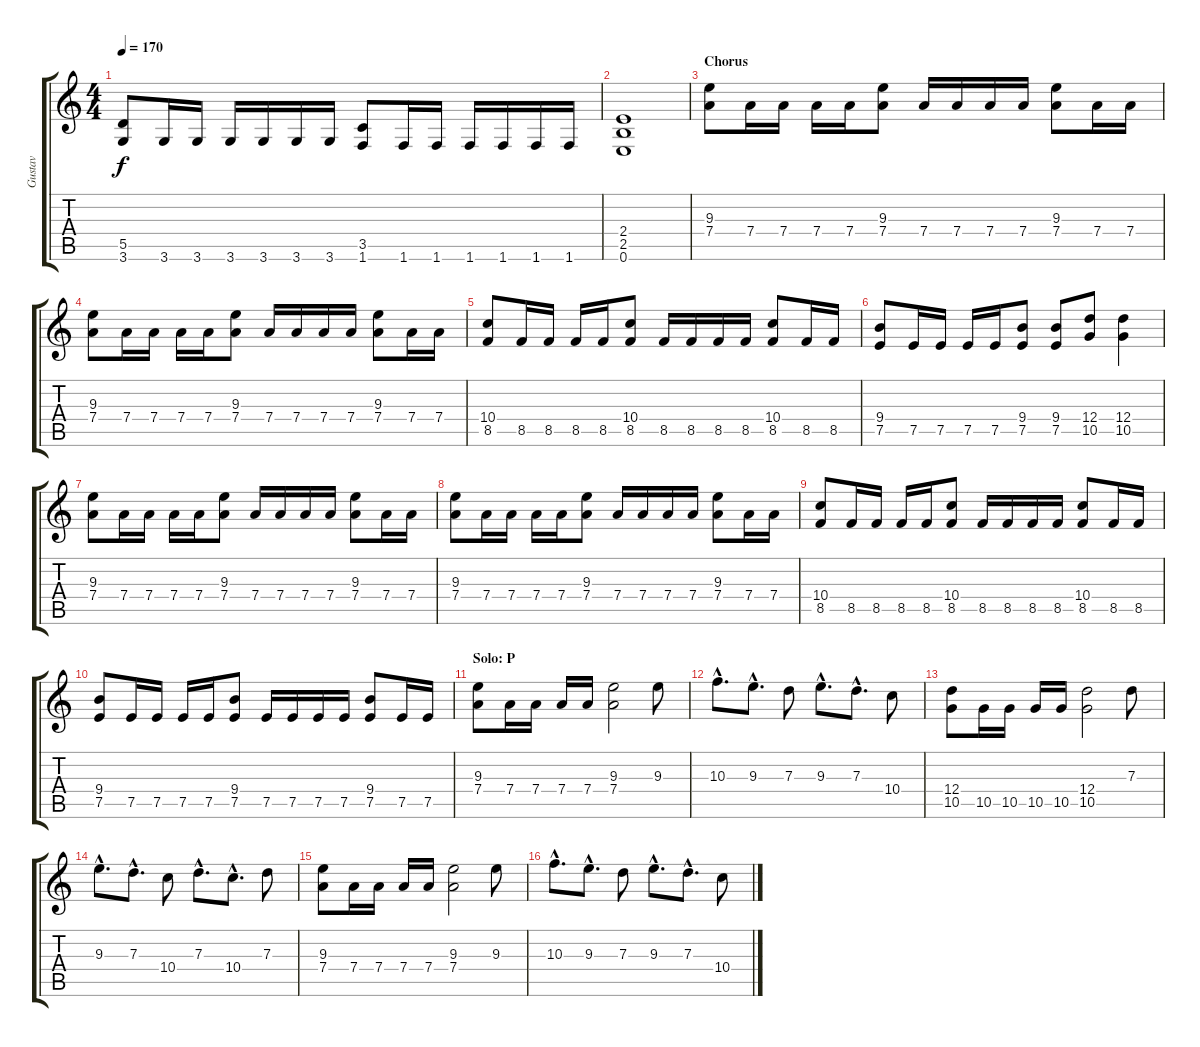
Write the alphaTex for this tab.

\track ("Gustav" "Gustav") {instrument overdrivenguitar}
\staff {score tabs}
\tuning (E4 B3 G3 D3 A2 E2) {hide}
\ts (4 4)
\tempo 170
\clef g2
\ks c
(5.5 3.6).8{dy f} 3.6.16 3.6.16 3.6.16 3.6.16 3.6.16 3.6.16 (3.5 1.6).8 1.6.16 1.6.16 1.6.16 1.6.16 1.6.16 1.6.16 |
(2.4 2.5 0.6).1 |
\section ("" "Chorus")
(9.3 7.4).8 7.4.16 7.4.16 7.4.16 7.4.16 (9.3 7.4).8 7.4.16 7.4.16 7.4.16 7.4.16 (9.3 7.4).8 7.4.16 7.4.16 |
(9.3 7.4).8 7.4.16 7.4.16 7.4.16 7.4.16 (9.3 7.4).8 7.4.16 7.4.16 7.4.16 7.4.16 (9.3 7.4).8 7.4.16 7.4.16 |
(10.4 8.5).8 8.5.16 8.5.16 8.5.16 8.5.16 (10.4 8.5).8 8.5.16 8.5.16 8.5.16 8.5.16 (10.4 8.5).8 8.5.16 8.5.16 |
(9.4 7.5).8 7.5.16 7.5.16 7.5.16 7.5.16 (9.4 7.5).8 (9.4 7.5).8 (12.4 10.5).8 (12.4 10.5).4 |
(9.3 7.4).8 7.4.16 7.4.16 7.4.16 7.4.16 (9.3 7.4).8 7.4.16 7.4.16 7.4.16 7.4.16 (9.3 7.4).8 7.4.16 7.4.16 |
(9.3 7.4).8 7.4.16 7.4.16 7.4.16 7.4.16 (9.3 7.4).8 7.4.16 7.4.16 7.4.16 7.4.16 (9.3 7.4).8 7.4.16 7.4.16 |
(10.4 8.5).8 8.5.16 8.5.16 8.5.16 8.5.16 (10.4 8.5).8 8.5.16 8.5.16 8.5.16 8.5.16 (10.4 8.5).8 8.5.16 8.5.16 |
(9.4 7.5).8 7.5.16 7.5.16 7.5.16 7.5.16 (9.4 7.5).8 7.5.16 7.5.16 7.5.16 7.5.16 (9.4 7.5).8 7.5.16 7.5.16 |
\section ("" "Solo: P")
(9.3 7.4).8 7.4.16 7.4.16 7.4.16 7.4.16 (9.3 7.4).2 9.3.8 |
10.3{hac}.8{d} 9.3{hac}.8{d} 7.3.8 9.3{hac}.8{d} 7.3{hac}.8{d} 10.4.8 |
(12.4 10.5).8 10.5.16 10.5.16 10.5.16 10.5.16 (12.4 10.5).2 7.3.8 |
9.3{hac}.8{d} 7.3{hac}.8{d} 10.4.8 7.3{hac}.8{d} 10.4{hac}.8{d} 7.3.8 |
(9.3 7.4).8 7.4.16 7.4.16 7.4.16 7.4.16 (9.3 7.4).2 9.3.8 |
10.3{hac}.8{d} 9.3{hac}.8{d} 7.3.8 9.3{hac}.8{d} 7.3{hac}.8{d} 10.4.8
